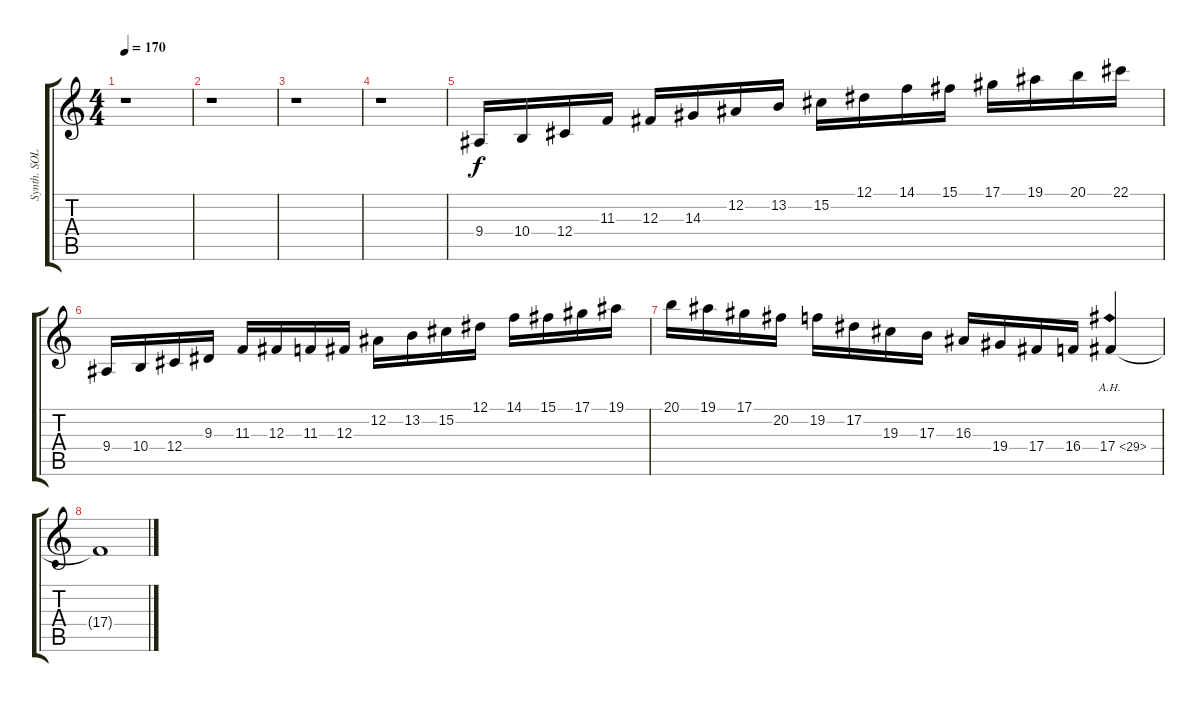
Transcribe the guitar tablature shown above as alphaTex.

\track ("Synth. SOLO" "Synth. SOL") {instrument lead1square}
\staff {score tabs}
\tuning (Eb4 Bb3 Gb3 Db3 Ab2 Eb2) {hide}
\ts (4 4)
\tempo 170
\clef g2
\ks c
r.1{dy f} |
r.1 |
r.1 |
r.1 |
9.4.16 10.4.16 12.4.16 11.3.16 12.3.16 14.3.16 12.2.16 13.2.16 15.2.16 12.1.16 14.1.16 15.1.16 17.1.16 19.1.16 20.1.16 22.1.16 |
9.4.16 10.4.16 12.4.16 9.3.16 11.3.16 12.3.16 11.3.16 12.3.16 12.2.16 13.2.16 15.2.16 12.1.16 14.1.16 15.1.16 17.1.16 19.1.16 |
20.1.16 19.1.16 17.1.16 20.2.16 19.2.16 17.2.16 19.3.16 17.3.16 16.3.16 19.4.16 17.4.16 16.4.16 17.4{ah 12}.4 |
17.4{t}.1
